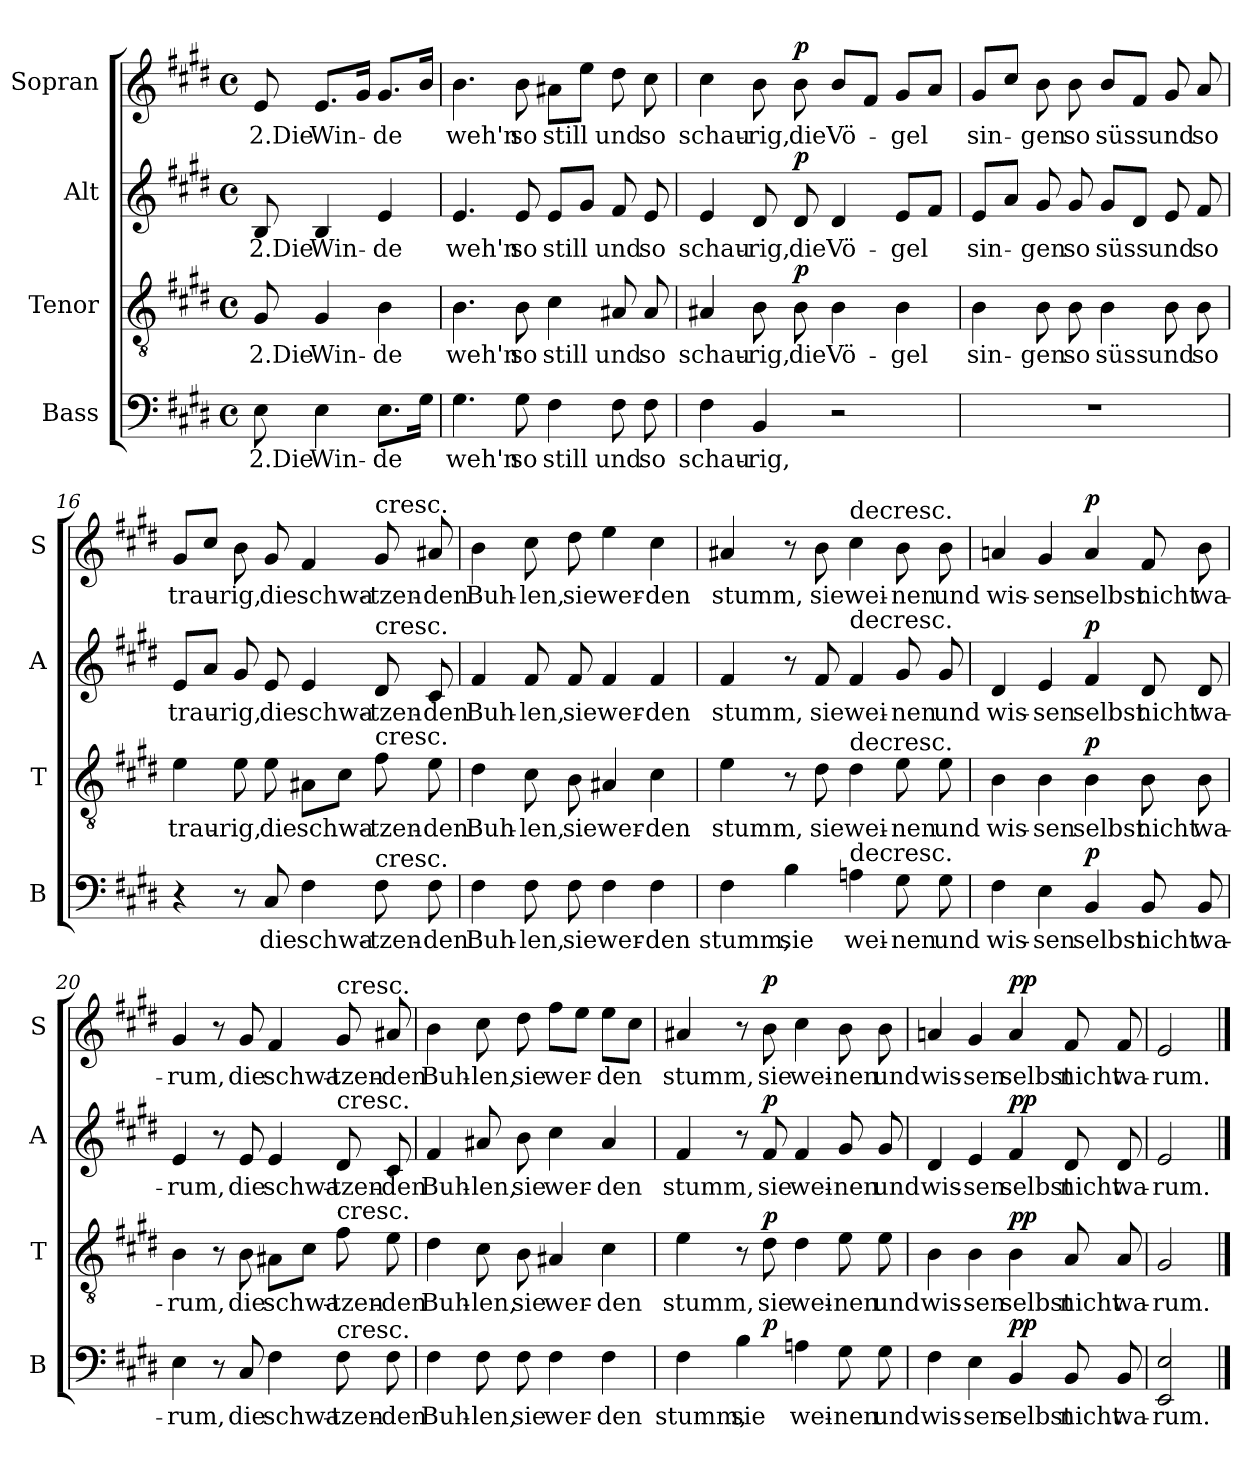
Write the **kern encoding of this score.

**kern	**text	**dynam	**kern	**text	**dynam	**kern	**text	**dynam	**kern	**text	**dynam
*part4	*part4	*part4	*part3	*part3	*part3	*part2	*part2	*part2	*part1	*part1	*part1
*staff4	*staff4	*staff4	*staff3	*staff3	*staff3	*staff2	*staff2	*staff2	*staff1	*staff1	*staff1
*I"Bass	*	*	*I"Tenor	*	*	*I"Alt	*	*	*I"Sopran	*	*
*I'B	*	*	*I'T	*	*	*I'A	*	*	*I'S	*	*
*clefF4	*	*	*clefGv2	*	*	*clefG2	*	*	*clefG2	*	*
*k[f#c#g#d#]	*	*	*k[f#c#g#d#]	*	*	*k[f#c#g#d#]	*	*	*k[f#c#g#d#]	*	*
*E:	*	*	*E:	*	*	*E:	*	*	*E:	*	*
*M4/4	*	*	*M4/4	*	*	*M4/4	*	*	*M4/4	*	*
*met(c)	*	*	*met(c)	*	*	*met(c)	*	*	*met(c)	*	*
=	=	=	=	=	=	=	=	=	=	=	=
8E	2.Die	.	8G#	2.Die	.	8B	2.Die	.	8e	2.Die	.
4E	Win-	.	4G#	Win-	.	4B	Win-	.	8.eL	Win-	.
.	.	.	.	.	.	.	.	.	16g#Jk	.	.
8.EL	-de	.	4B	-de	.	4e	-de	.	8.g#L	-de	.
16G#Jk	.	.	.	.	.	.	.	.	16bJk	.	.
=13	=13	=13	=13	=13	=13	=13	=13	=13	=13	=13	=13
4.G#	weh'n	.	4.B	weh'n	.	4.e	weh'n	.	4.b	weh'n	.
8G#	so	.	8B	so	.	8e	so	.	8b	so	.
4F#	still	.	4c#	still	.	8eL	still	.	8a#XL	still	.
.	.	.	.	.	.	8g#J	.	.	8eeJ	.	.
8F#	und	.	8A#X	und	.	8f#	und	.	8dd#	und	.
8F#	so	.	8A#	so	.	8e	so	.	8cc#	so	.
=14	=14	=14	=14	=14	=14	=14	=14	=14	=14	=14	=14
4F#	schau-	.	4A#X	schau-	.	4e	schau-	.	4cc#	schau-	.
4BB	-rig,	.	8B	-rig,	.	8d#	-rig,	.	8b	-rig,	.
!	!	!	!	!	!LO:DY:a	!	!	!LO:DY:a	!	!	!LO:DY:a
.	.	.	8B	die	p	8d#	die	p	8b	die	p
2r	.	.	4B	Vö-	.	4d#	Vö-	.	8bL	Vö-	.
.	.	.	.	.	.	.	.	.	8f#J	.	.
.	.	.	4B	-gel	.	8eL	-gel	.	8g#L	-gel	.
.	.	.	.	.	.	8f#J	.	.	8aJ	.	.
=15	=15	=15	=15	=15	=15	=15	=15	=15	=15	=15	=15
1r	.	.	4B	sin-	.	8eL	sin-	.	8g#L	sin-	.
.	.	.	.	.	.	8aJ	.	.	8cc#J	.	.
.	.	.	8B	-gen	.	8g#	-gen	.	8b	-gen	.
.	.	.	8B	so	.	8g#	so	.	8b	so	.
.	.	.	4B	süss	.	8g#L	süss	.	8bL	süss	.
.	.	.	.	.	.	8d#J	.	.	8f#J	.	.
.	.	.	8B	und	.	8e	und	.	8g#	und	.
.	.	.	8B	so	.	8f#	so	.	8a	so	.
=16	=16	=16	=16	=16	=16	=16	=16	=16	=16	=16	=16
4r	.	.	4e	trau-	.	8eL	trau-	.	8g#L	trau-	.
.	.	.	.	.	.	8aJ	.	.	8cc#J	.	.
8r	.	.	8e	-rig,	.	8g#	-rig,	.	8b	-rig,	.
8C#	die	.	8e	die	.	8e	die	.	8g#	die	.
4F#	schwa-	.	8A#XL	schwa-	.	4e	schwa-	.	4f#	schwa-	.
.	.	.	8c#J	.	.	.	.	.	.	.	.
!	!	!	!	!	!	!	!	!	!LO:TX:a:t=cresc.	!	!
!	!	!	!	!	!	!LO:TX:a:t=cresc.	!	!	!	!	!
!	!	!	!LO:TX:a:t=cresc.	!	!	!	!	!	!	!	!
!LO:TX:a:t=cresc.	!	!	!	!	!	!	!	!	!	!	!
8F#	-tzen-	.	8f#	-tzen-	.	8d#	-tzen-	.	8g#	-tzen-	.
8F#	-den	.	8e	-den	.	8c#	-den	.	8a#X	-den	.
=17	=17	=17	=17	=17	=17	=17	=17	=17	=17	=17	=17
4F#	Buh-	.	4d#	Buh-	.	4f#	Buh-	.	4b	Buh-	.
8F#	-len,	.	8c#	-len,	.	8f#	-len,	.	8cc#	-len,	.
8F#	sie	.	8B	sie	.	8f#	sie	.	8dd#	sie	.
4F#	wer-	.	4A#X	wer-	.	4f#	wer-	.	4ee	wer-	.
4F#	-den	.	4c#	-den	.	4f#	-den	.	4cc#	-den	.
=18	=18	=18	=18	=18	=18	=18	=18	=18	=18	=18	=18
4F#	stumm,	.	4e	stumm,	.	4f#	stumm,	.	4a#X	stumm,	.
4B	sie	.	8r	.	.	8r	.	.	8r	.	.
.	.	.	8d#	sie	.	8f#	sie	.	8b	sie	.
!	!	!	!	!	!	!	!	!	!LO:TX:a:t=decresc.	!	!
!	!	!	!	!	!	!LO:TX:a:t=decresc.	!	!	!	!	!
!	!	!	!LO:TX:a:t=decresc.	!	!	!	!	!	!	!	!
!LO:TX:a:t=decresc.	!	!	!	!	!	!	!	!	!	!	!
4An	wei-	.	4d#	wei-	.	4f#	wei-	.	4cc#	wei-	.
8G#	-nen	.	8e	-nen	.	8g#	-nen	.	8b	-nen	.
8G#	und	.	8e	und	.	8g#	und	.	8b	und	.
=19	=19	=19	=19	=19	=19	=19	=19	=19	=19	=19	=19
4F#	wis-	.	4B	wis-	.	4d#	wis-	.	4an	wis-	.
4E	-sen	.	4B	-sen	.	4e	-sen	.	4g#	-sen	.
!	!	!LO:DY:a	!	!	!LO:DY:a	!	!	!LO:DY:a	!	!	!LO:DY:a
4BB	selbst	p	4B	selbst	p	4f#	selbst	p	4a	selbst	p
8BB	nicht	.	8B	nicht	.	8d#	nicht	.	8f#	nicht	.
8BB	wa-	.	8B	wa-	.	8d#	wa-	.	8b	wa-	.
=20	=20	=20	=20	=20	=20	=20	=20	=20	=20	=20	=20
4E	rum,	.	4B	rum,	.	4e	rum,	.	4g#	rum,	.
8r	.	.	8r	.	.	8r	.	.	8r	.	.
8C#	die	.	8B	die	.	8e	die	.	8g#	die	.
4F#	schwa-	.	8A#XL	schwa-	.	4e	schwa-	.	4f#	schwa-	.
.	.	.	8c#J	.	.	.	.	.	.	.	.
!	!	!	!	!	!	!	!	!	!LO:TX:a:t=cresc.	!	!
!	!	!	!	!	!	!LO:TX:a:t=cresc.	!	!	!	!	!
!	!	!	!LO:TX:a:t=cresc.	!	!	!	!	!	!	!	!
!LO:TX:a:t=cresc.	!	!	!	!	!	!	!	!	!	!	!
8F#	-tzen-	.	8f#	-tzen-	.	8d#	-tzen-	.	8g#	-tzen-	.
8F#	-den	.	8e	-den	.	8c#	-den	.	8a#X	-den	.
=21	=21	=21	=21	=21	=21	=21	=21	=21	=21	=21	=21
4F#	Buh-	.	4d#	Buh-	.	4f#	Buh-	.	4b	Buh-	.
8F#	-len,	.	8c#	-len,	.	8a#X	-len,	.	8cc#	-len,	.
8F#	sie	.	8B	sie	.	8b	sie	.	8dd#	sie	.
4F#	wer-	.	4A#X	wer-	.	4cc#	wer-	.	8ff#L	wer-	.
.	.	.	.	.	.	.	.	.	8eeJ	.	.
4F#	-den	.	4c#	-den	.	4a#	-den	.	8eeL	-den	.
.	.	.	.	.	.	.	.	.	8cc#J	.	.
=22	=22	=22	=22	=22	=22	=22	=22	=22	=22	=22	=22
*^	*	*	*	*	*	*	*	*	*	*	*
4F#	4.ryy	stumm,	.	4e	stumm,	.	4f#	stumm,	.	4a#X	stumm,	.
4B	.	sie	.	8r	.	.	8r	.	.	8r	.	.
!	!	!	!LO:DY:a	!	!	!LO:DY:a	!	!	!LO:DY:a	!	!	!LO:DY:a
.	2ryy	.	p	8d#	sie	p	8f#	sie	p	8b	sie	p
4An	.	wei-	.	4d#	wei-	.	4f#	wei-	.	4cc#	wei-	.
8G#	.	-nen	.	8e	-nen	.	8g#	-nen	.	8b	-nen	.
8G#	8ryy	und	.	8e	und	.	8g#	und	.	8b	und	.
*v	*v	*	*	*	*	*	*	*	*	*	*	*
=23	=23	=23	=23	=23	=23	=23	=23	=23	=23	=23	=23
4F#	wis-	.	4B	wis-	.	4d#	wis-	.	4an	wis-	.
4E	-sen	.	4B	-sen	.	4e	-sen	.	4g#	-sen	.
!	!	!LO:DY:a	!	!	!LO:DY:a	!	!	!LO:DY:a	!	!	!LO:DY:a
4BB	selbst	pp	4B	selbst	pp	4f#	selbst	pp	4a	selbst	pp
8BB	nicht	.	8A	nicht	.	8d#	nicht	.	8f#	nicht	.
8BB	wa-	.	8A	wa-	.	8d#	wa-	.	8f#	wa-	.
=24	=24	=24	=24	=24	=24	=24	=24	=24	=24	=24	=24
2EE 2E	-rum.	.	2G#	-rum.	.	2e	-rum.	.	2e	-rum.	.
==	==	==	==	==	==	==	==	==	==	==	==
*-	*-	*-	*-	*-	*-	*-	*-	*-	*-	*-	*-
